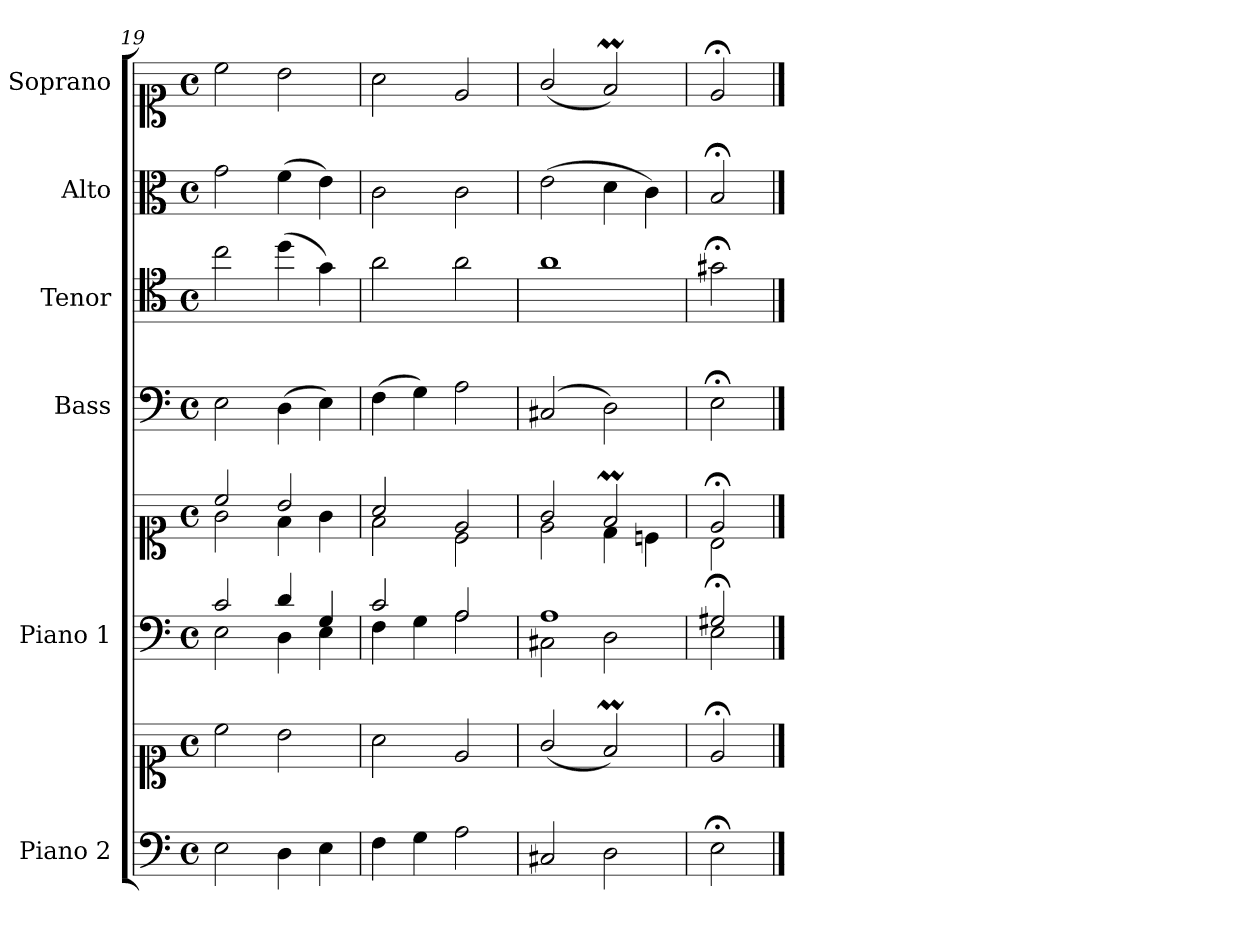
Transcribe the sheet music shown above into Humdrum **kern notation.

**kern	**kern	**kern	**kern	**kern	**kern	**kern	**kern
*part6	*part6	*part5	*part5	*part4	*part3	*part2	*part1
*staff8	*staff7	*staff6	*staff5	*staff4	*staff3	*staff2	*staff1
*I"Piano 2	*	*I"Piano 1	*	*I"Bass	*I"Tenor	*I"Alto	*I"Soprano
*I'Pno 2	*	*I'Pno 1	*	*I'B.	*I'T.	*I'A.	*I'S.
*clefF4	*clefC1	*clefF4	*clefC1	*clefF4	*clefC4	*clefC3	*clefC1
*	*	*	*	*	*ITrd7c12	*	*
*k[]	*k[]	*k[]	*k[]	*k[]	*k[]	*k[]	*k[]
*M4/4	*M4/4	*M4/4	*M4/4	*M4/4	*M4/4	*M4/4	*M4/4
*met(c)	*met(c)	*met(c)	*met(c)	*met(c)	*met(c)	*met(c)	*met(c)
=19	=19	=19	=19	=19	=19	=19	=19
*	*	*^	*^	*	*	*	*
2E\	2cc\	2c/	2E\	2cc/	2g\	2E\	2c\	2g\	2cc\
4D\	2b\	4d/	4D\	2b/	4f\	(4D\	(4d\	(4f\	2b\
4E\	.	4G/	4E\	.	4g\	4E\)	4G\)	4e\)	.
=20	=20	=20	=20	=20	=20	=20	=20	=20	=20
4F\	2a\	2c/	4F\	2a/	2f\	(4F\	2A\	2c\	2a\
4G\	.	.	4G\	.	.	4G\)	.	.	.
2A\	2e/	2A/	2A\	2e/	2c\	2A\	2A\	2c\	2e/
=21	=21	=21	=21	=21	=21	=21	=21	=21	=21
2C#X/	(2g/	1A/	2C#X\	2g/	2e\	(2C#X/	1A\	(2e\	(2g/
2D\	2fM/)	.	2D\	2fM/	4d\	2D\)	.	4d\	2fM/)
.	.	.	.	.	4cn\	.	.	4c\)	.
=22	=22	=22	=22	=22	=22	=22	=22	=22	=22
2E;\	2e;</	2G#X;/	2E\	2e;</	2B\	2E;<\	2G#X;<\	2B;</	2e;</
*	*	*v	*v	*	*	*	*	*	*
*	*	*	*v	*v	*	*	*	*
==	==	==	==	==	==	==	==
*-	*-	*-	*-	*-	*-	*-	*-
